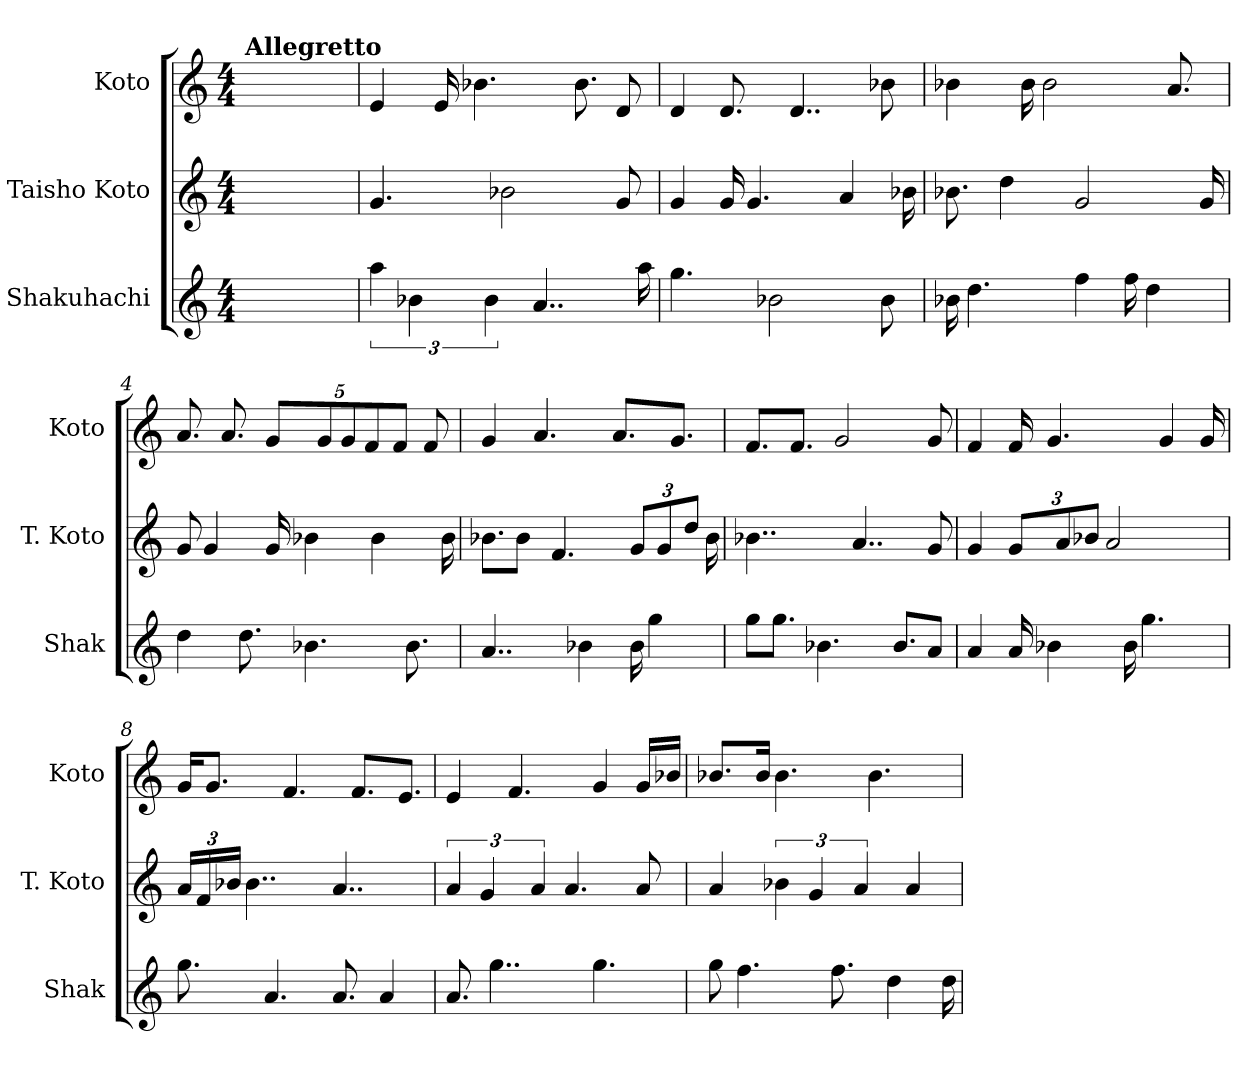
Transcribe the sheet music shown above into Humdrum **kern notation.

**kern	**kern	**kern
*part3	*part2	*part1
*staff3	*staff2	*staff1
*I"Shakuhachi	*I"Taisho Koto	*I"Koto
*I'Shak	*I'T. Koto	*I'Koto
*clefG2	*clefG2	*clefG2
*k[]	*k[]	*k[]
*M4/4	*M4/4	*M4/4
=	=	=
!	!	!LO:TX:a:B:t=Allegretto
1ryy	1ryy	1ryy
=1	=1	=1
6aa\	4.g/	4e/
6b-X\	.	.
.	.	16e/
.	.	4.b-X\
6b-\	.	.
.	2b-X\	.
4..a/	.	.
.	.	8.b-\
.	8g/	8d/
16aa\	.	.
=2	=2	=2
4.gg\	4g/	4d/
.	16g/	8.d/
.	4.g/	.
2b-X\	.	.
.	.	4..d/
.	4a/	.
8b-\	.	8b-X\
.	16b-X\	.
=3	=3	=3
16b-X\	8.b-X\	4b-X\
4.dd\	.	.
.	4dd\	.
.	.	16b-\
.	.	2b-\
4ff\	2g/	.
16ff\	.	.
4dd\	.	.
.	.	8.a/
.	16g/	.
!!LO:LB:g=z
=4	=4	=4
4dd\	8g/	8.a/
.	4g/	.
.	.	8.a/
8.dd\	.	.
*	*	*Xbrackettup
.	16g/	10g/L
4.b-X\	4b-X\	.
.	.	10g/
.	.	10g/
.	.	10f/
.	4b-\	.
.	.	10f/J
8.b-\	.	.
.	.	8f/
.	16b-\	.
=5	=5	=5
4..a/	8.b-X\L	4g/
.	8b-\J	.
.	.	4.a/
.	4.f/	.
4b-X\	.	.
.	.	8.a/L
*	*Xbrackettup	*
16b-\	12g/L	.
4gg\	.	.
.	12g/	.
.	.	8.g/J
.	12dd/J	.
.	16b-\	.
=6	=6	=6
8gg\L	4..b-X\	8.f/L
8.gg\J	.	.
.	.	8.f/J
4.b-X\	.	.
.	.	2g/
.	4..a/	.
8.b-/L	.	.
8a/J	8g/	8g/
!!LO:LB:g=z
=7	=7	=7
4a/	4g/	4f/
16a/	12g/L	16f/
4b-X\	.	4.g/
.	12a/	.
.	12b-X/J	.
.	2a/	.
16b-\	.	.
4.gg\	.	.
.	.	4g/
.	.	16g/
=8	=8	=8
8.gg\	24a/LL	16g/KL
.	24f/	.
.	.	8.g/J
.	24b-X/JJ	.
.	4..b-\	.
4.a/	.	.
.	.	4.f/
8.a/	4..a/	.
.	.	8.f/L
4a/	.	.
.	.	8.e/J
=9	=9	=9
*	*brackettup	*
8.a/	6a/	4e/
.	6g/	.
4..gg\	.	.
.	.	4.f/
.	6a/	.
.	4.a/	.
4.gg\	.	4g/
.	8a/	16g/LL
.	.	16b-X/JJ
=10	=10	=10
8gg\	4a/	8.b-X/L
4.ff\	.	.
.	.	16b-/Jk
.	6b-X\	4.b-\
.	6g/	.
8.ff\	.	.
.	6a/	.
.	.	4.b-\
4dd\	.	.
.	4a/	.
16dd\	.	.
=	=	=
*-	*-	*-
